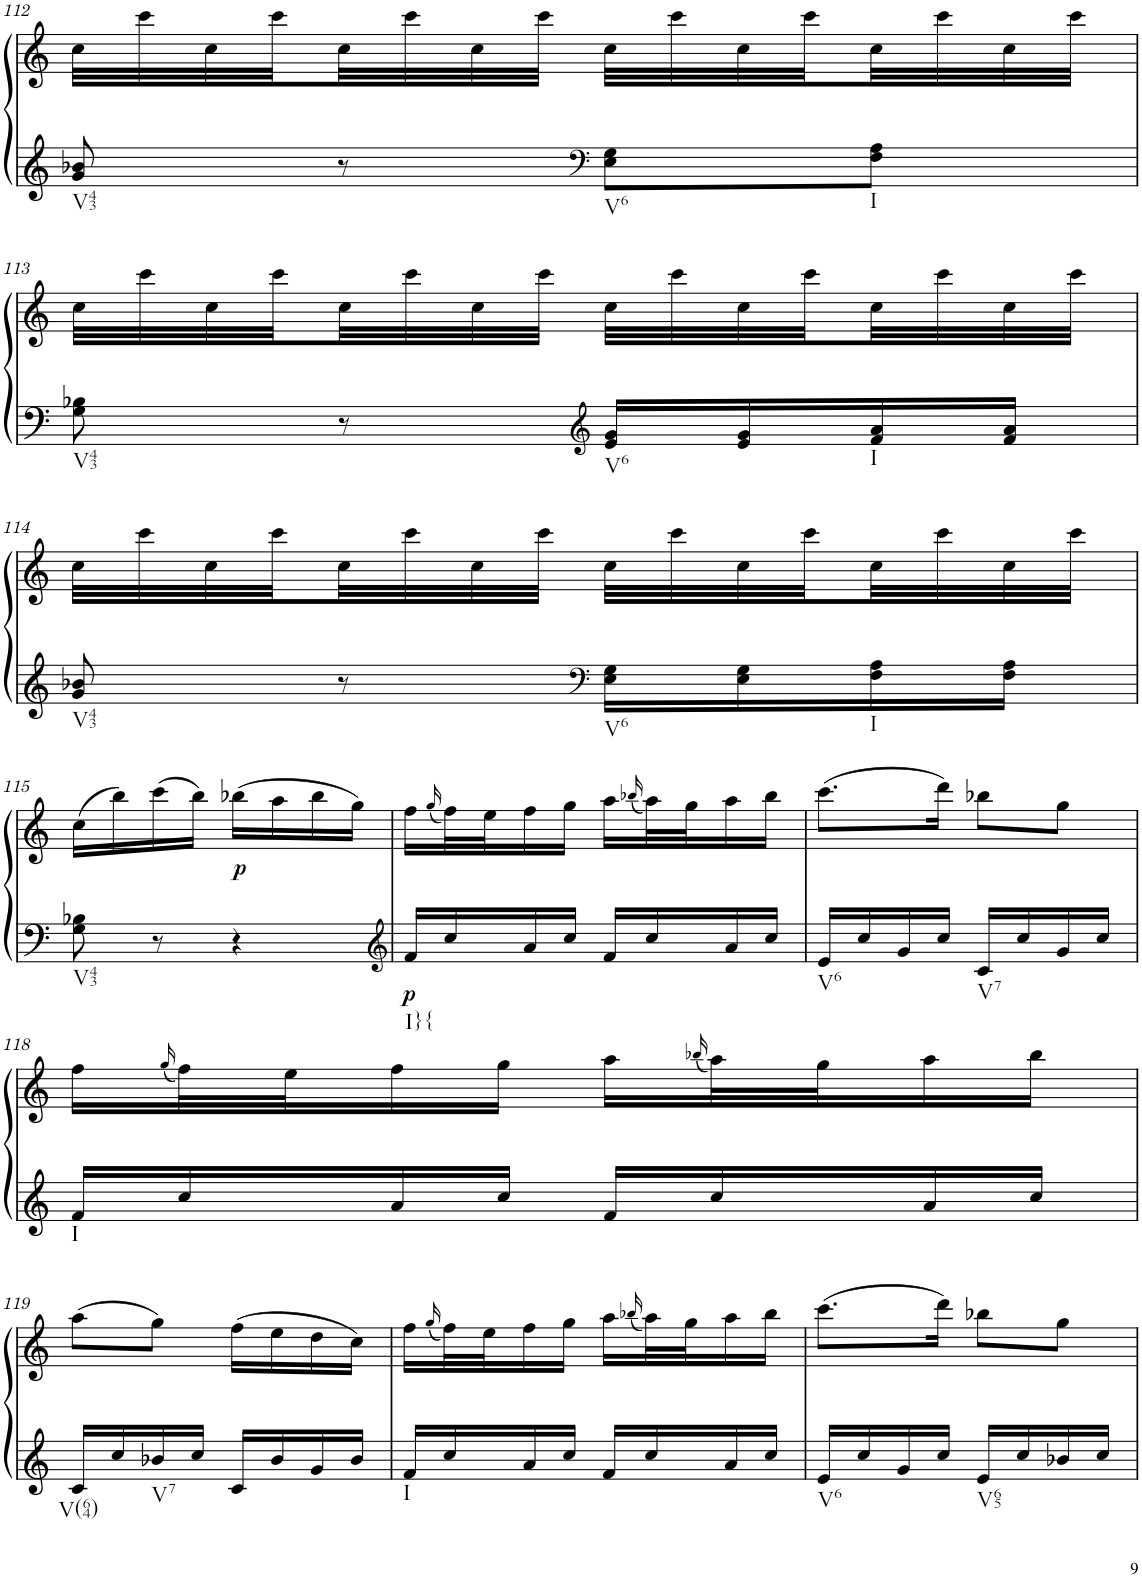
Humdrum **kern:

**kern	**kern	**dynam
*part1	*part1	*part1
*staff2	*staff1	*staff1/2
*I"Klavier linke Hand	*	*
!!LO:PB:g=z
*clefG2	*clefG2	*
*k[]	*k[]	*
*M2/4	*M2/4	*
=112	=112	=112
!LO:TX:b:t=V43	!	!
8g/ 8b-X/	32cc\LLL	.
.	32ccc\	.
.	32cc\	.
.	32ccc\	.
8r	32cc\	.
.	32ccc\	.
.	32cc\	.
.	32ccc\JJJ	.
*clefF4	*	*
!LO:TX:b:t=V6	!	!
8E\ 8G\L	32cc\LLL	.
.	32ccc\	.
.	32cc\	.
.	32ccc\	.
!LO:TX:b:t=I	!	!
8F\ 8A\J	32cc\	.
.	32ccc\	.
.	32cc\	.
.	32ccc\JJJ	.
!!LO:LB:g=z
=113	=113	=113
!LO:TX:b:t=V43	!	!
8G\ 8B-X\	32cc\LLL	.
.	32ccc\	.
.	32cc\	.
.	32ccc\	.
8r	32cc\	.
.	32ccc\	.
.	32cc\	.
.	32ccc\JJJ	.
*clefG2	*	*
!LO:TX:b:t=V6	!	!
16e/ 16g/LL	32cc\LLL	.
.	32ccc\	.
16e/ 16g/	32cc\	.
.	32ccc\	.
!LO:TX:b:t=I	!	!
16f/ 16a/	32cc\	.
.	32ccc\	.
16f/ 16a/JJ	32cc\	.
.	32ccc\JJJ	.
!!LO:LB:g=z
=114	=114	=114
!LO:TX:b:t=V43	!	!
8g/ 8b-X/	32cc\LLL	.
.	32ccc\	.
.	32cc\	.
.	32ccc\	.
8r	32cc\	.
.	32ccc\	.
.	32cc\	.
.	32ccc\JJJ	.
*clefF4	*	*
!LO:TX:b:t=V6	!	!
16E\ 16G\LL	32cc\LLL	.
.	32ccc\	.
16E\ 16G\	32cc\	.
.	32ccc\	.
!LO:TX:b:t=I	!	!
16F\ 16A\	32cc\	.
.	32ccc\	.
16F\ 16A\JJ	32cc\	.
.	32ccc\JJJ	.
!!LO:LB:g=z
=115	=115	=115
!LO:TX:b:t=V43	!	!
8G\ 8B-X\	(16cc\LL	.
.	16bb\)	.
8r	(16ccc\	.
.	16bb\JJ)	.
!	!	!LO:DY:b
4r	(16bb-X\LL	p
.	16aa\	.
.	16bb-\	.
.	16gg\JJ)	.
=116	=116	=116
*clefG2	*	*
!LO:TX:b:t=I}{	!	!
!	!	!LO:DY:b=2
16f/LL	16ff\LL	p
.	(16qgg/	.
16cc/	32ff\L)	.
.	32ee\J	.
16a/	16ff\	.
16cc/JJ	16gg\JJ	.
16f/LL	16aa\LL	.
.	(16qbb-X/	.
16cc/	32aa\L)	.
.	32gg\J	.
16a/	16aa\	.
16cc/JJ	16bb-\JJ	.
=117	=117	=117
!LO:TX:b:t=V6	!	!
16e/LL	(8.ccc\L	.
16cc/	.	.
16g/	.	.
16cc/JJ	16ddd\Jk)	.
!LO:TX:b:t=V7	!	!
16c/LL	8bb-X\L	.
16cc/	.	.
16g/	8gg\J	.
16cc/JJ	.	.
!!LO:LB:g=z
=118	=118	=118
!LO:TX:b:t=I	!	!
16f/LL	16ff\LL	.
.	(16qgg/	.
16cc/	32ff\L)	.
.	32ee\J	.
16a/	16ff\	.
16cc/JJ	16gg\JJ	.
16f/LL	16aa\LL	.
.	(16qbb-X/	.
16cc/	32aa\L)	.
.	32gg\J	.
16a/	16aa\	.
16cc/JJ	16bb-\JJ	.
!!LO:LB:g=z
=119	=119	=119
!LO:TX:b:t=V(64)	!	!
16c/LL	(8aa\L	.
16cc/	.	.
!LO:TX:b:t=V7	!	!
16b-X/	8gg\J)	.
16cc/JJ	.	.
16c/LL	(16ff\LL	.
16b-/	16ee\	.
16g/	16dd\	.
16b-/JJ	16cc\JJ)	.
=120	=120	=120
!LO:TX:b:t=I	!	!
16f/LL	16ff\LL	.
.	(16qgg/	.
16cc/	32ff\L)	.
.	32ee\J	.
16a/	16ff\	.
16cc/JJ	16gg\JJ	.
16f/LL	16aa\LL	.
.	(16qbb-X/	.
16cc/	32aa\L)	.
.	32gg\J	.
16a/	16aa\	.
16cc/JJ	16bb-\JJ	.
=121	=121	=121
!LO:TX:b:t=V6	!	!
16e/LL	(8.ccc\L	.
16cc/	.	.
16g/	.	.
16cc/JJ	16ddd\Jk)	.
!LO:TX:b:t=V65	!	!
16e/LL	8bb-X\L	.
16cc/	.	.
16b-X/	8gg\J	.
16cc/JJ	.	.
=	=	=
*-	*-	*-
